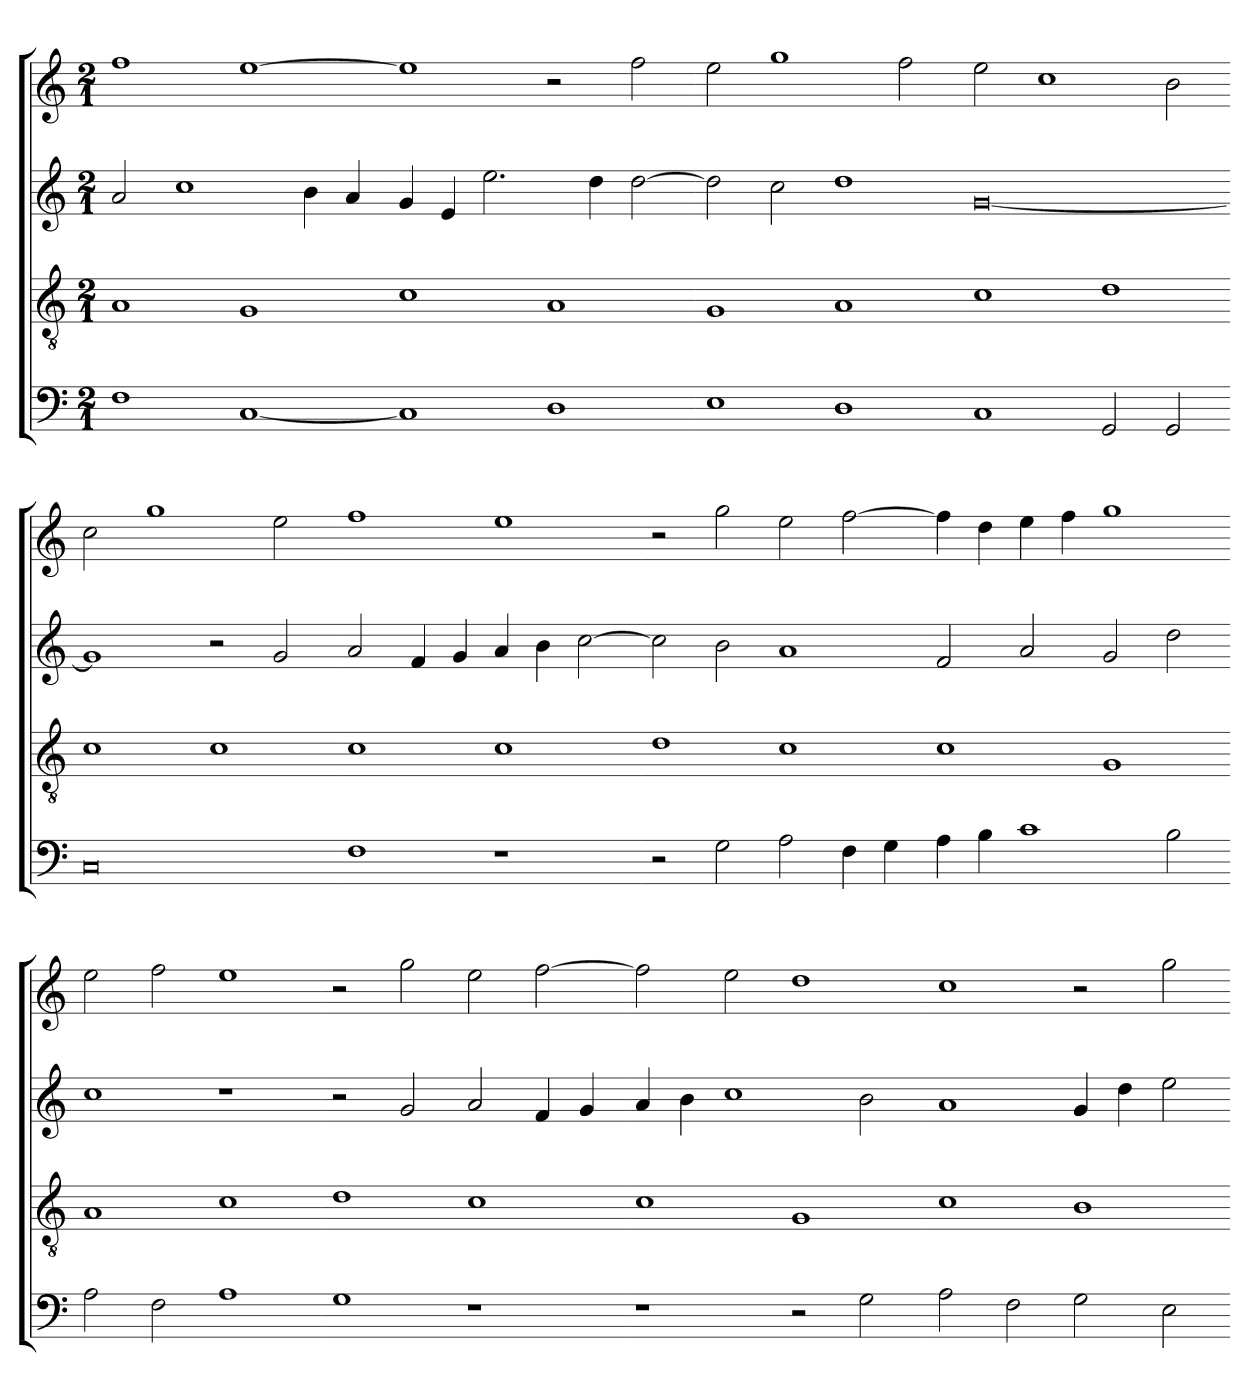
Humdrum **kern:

**kern	**kern	**kern	**kern
*part4	*part3	*part2	*part1
*staff4	*staff3	*staff2	*staff1
*clefF4	*clefGv2	*clefG2	*clefG2
*k[]	*k[]	*k[]	*k[]
*M2/1	*M2/1	*M2/1	*M2/1
=	=	=	=
1F	1A	2a	1ff
.	.	1cc	.
[1C	1G	.	[1ee
.	.	4b	.
.	.	4a	.
=-	=-	=-	=-
1C]	1c	4g	1ee]
.	.	4e	.
.	.	2.ee	.
1D	1A	.	2r
.	.	4dd	.
.	.	[2dd	2ff
=-	=-	=-	=-
1E	1G	2dd]	2ee
.	.	2cc	1gg
1D	1A	1dd	.
.	.	.	2ff
=-	=-	=-	=-
1C	1c	[0g	2ee
.	.	.	1cc
2GG	1d	.	.
2GG	.	.	2b
=-	=-	=-	=-
0C	1c	1g]	2cc
.	.	.	1gg
.	1c	2r	.
.	.	2g	2ee
=-	=-	=-	=-
1F	1c	2a	1ff
.	.	4f	.
.	.	4g	.
1r	1c	4a	1ee
.	.	4b	.
.	.	[2cc	.
=-	=-	=-	=-
2r	1d	2cc]	2r
2G	.	2b	2gg
2A	1c	1a	2ee
4F	.	.	[2ff
4G	.	.	.
=-	=-	=-	=-
4A	1c	2f	4ff]
4B	.	.	4dd
1c	.	2a	4ee
.	.	.	4ff
.	1G	2g	1gg
2B	.	2dd	.
=-	=-	=-	=-
2A	1A	1cc	2ee
2F	.	.	2ff
1A	1c	1r	1ee
=-	=-	=-	=-
1G	1d	2r	2r
.	.	2g	2gg
1r	1c	2a	2ee
.	.	4f	[2ff
.	.	4g	.
=-	=-	=-	=-
1r	1c	4a	2ff]
.	.	4b	.
.	.	1cc	2ee
2r	1G	.	1dd
2G	.	2b	.
=-	=-	=-	=-
2A	1c	1a	1cc
2F	.	.	.
2G	1B	4g	2r
.	.	4dd	.
2E	.	2ee	2gg
=-	=-	=-	=-
*-	*-	*-	*-
